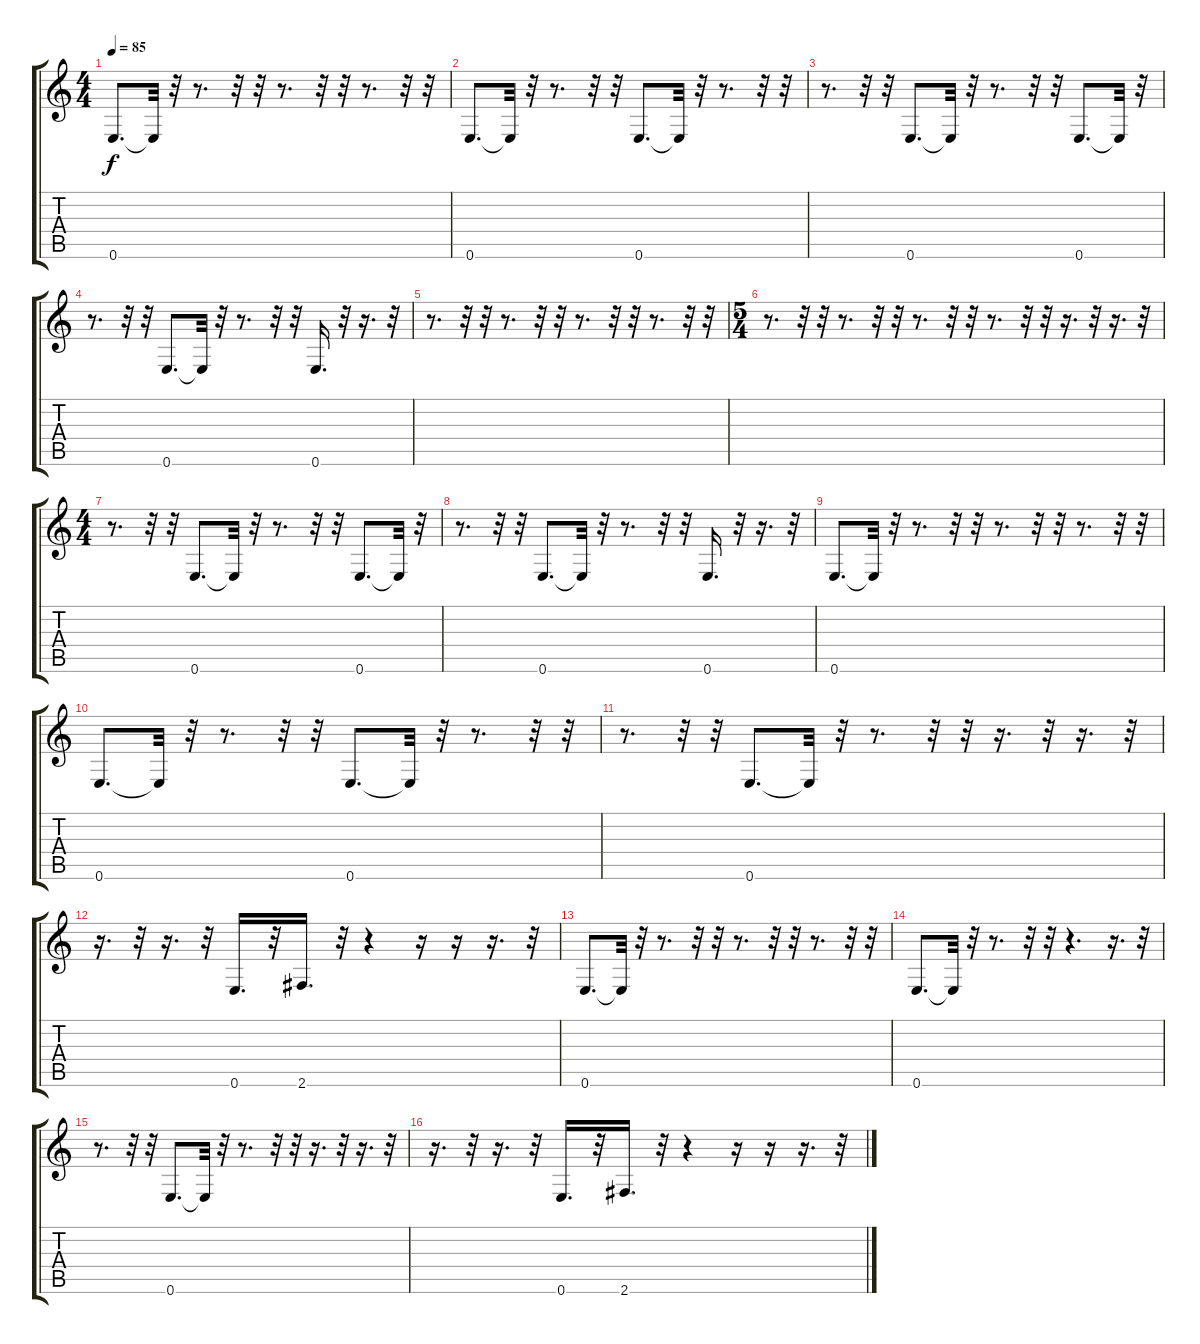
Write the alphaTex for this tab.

\track "" {instrument fretlessbass}
\staff {score tabs}
\tuning (E4 B3 G3 D3 A2 E2) {hide}
\ts (4 4)
\tempo 85
\clef g2
\ks c
0.6.8{d dy f} 0.6{t}.32 r.32 r.8{d} r.32 r.32 r.8{d} r.32 r.32 r.8{d} r.32 r.32 |
0.6.8{d} 0.6{t}.32 r.32 r.8{d} r.32 r.32 0.6.8{d} 0.6{t}.32 r.32 r.8{d} r.32 r.32 |
r.8{d} r.32 r.32 0.6.8{d} 0.6{t}.32 r.32 r.8{d} r.32 r.32 0.6.8{d} 0.6{t}.32 r.32 |
r.8{d} r.32 r.32 0.6.8{d} 0.6{t}.32 r.32 r.8{d} r.32 r.32 0.6.16{d} r.32 r.16{d} r.32 |
r.8{d} r.32 r.32 r.8{d} r.32 r.32 r.8{d} r.32 r.32 r.8{d} r.32 r.32 |
\ts (5 4)
r.8{d} r.32 r.32 r.8{d} r.32 r.32 r.8{d} r.32 r.32 r.8{d} r.32 r.32 r.16{d} r.32 r.16{d} r.32 |
\ts (4 4)
r.8{d} r.32 r.32 0.6.8{d} 0.6{t}.32 r.32 r.8{d} r.32 r.32 0.6.8{d} 0.6{t}.32 r.32 |
r.8{d} r.32 r.32 0.6.8{d} 0.6{t}.32 r.32 r.8{d} r.32 r.32 0.6.16{d} r.32 r.16{d} r.32 |
0.6.8{d} 0.6{t}.32 r.32 r.8{d} r.32 r.32 r.8{d} r.32 r.32 r.8{d} r.32 r.32 |
0.6.8{d} 0.6{t}.32 r.32 r.8{d} r.32 r.32 0.6.8{d} 0.6{t}.32 r.32 r.8{d} r.32 r.32 |
r.8{d} r.32 r.32 0.6.8{d} 0.6{t}.32 r.32 r.8{d} r.32 r.32 r.16{d} r.32 r.16{d} r.32 |
r.16{d} r.32 r.16{d} r.32 0.6.16{d} r.32 2.6.16{d} r.32 r.4 r.16 r.16 r.16{d} r.32 |
0.6.8{d} 0.6{t}.32 r.32 r.8{d} r.32 r.32 r.8{d} r.32 r.32 r.8{d} r.32 r.32 |
0.6.8{d} 0.6{t}.32 r.32 r.8{d} r.32 r.32 r.4{d} r.16{d} r.32 |
r.8{d} r.32 r.32 0.6.8{d} 0.6{t}.32 r.32 r.8{d} r.32 r.32 r.16{d} r.32 r.16{d} r.32 |
r.16{d} r.32 r.16{d} r.32 0.6.16{d} r.32 2.6.16{d} r.32 r.4 r.16 r.16 r.16{d} r.32
